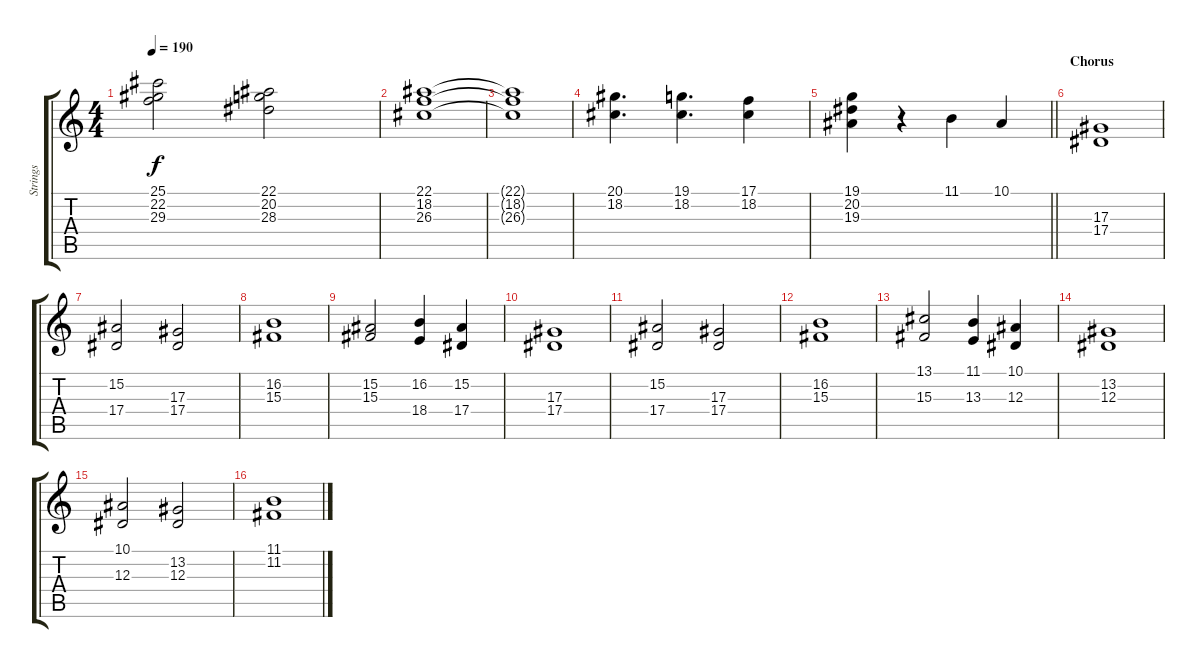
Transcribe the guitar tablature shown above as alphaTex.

\track ("Strings" "Strings") {instrument stringensemble1}
\staff {score tabs}
\tuning (C4 G3 Eb3 Bb2 F2 C2) {hide}
\ts (4 4)
\tempo 190
\clef g2
\ks c
(25.1 22.2 29.3).2{dy f} (22.1 20.2 28.3).2 |
(22.1 18.2 26.3).1 |
(22.1{t} 18.2{t} 26.3{t}).1 |
(20.1 18.2).4{d} (19.1 18.2).4{d} (17.1 18.2).4 |
\barLineRight lightlight
(19.1 20.2 19.3).4 r.4 11.1.4 10.1.4 |
\section ("" "Chorus")
(17.3 17.4).1 |
(15.2 17.4).2 (17.3 17.4).2 |
(16.2 15.3).1 |
(15.2 15.3).2 (16.2 18.4).4 (15.2 17.4).4 |
(17.3 17.4).1 |
(15.2 17.4).2 (17.3 17.4).2 |
(16.2 15.3).1 |
(13.1 15.3).2 (11.1 13.3).4 (10.1 12.3).4 |
(13.2 12.3).1 |
(10.1 12.3).2 (13.2 12.3).2 |
(11.1 11.2).1
